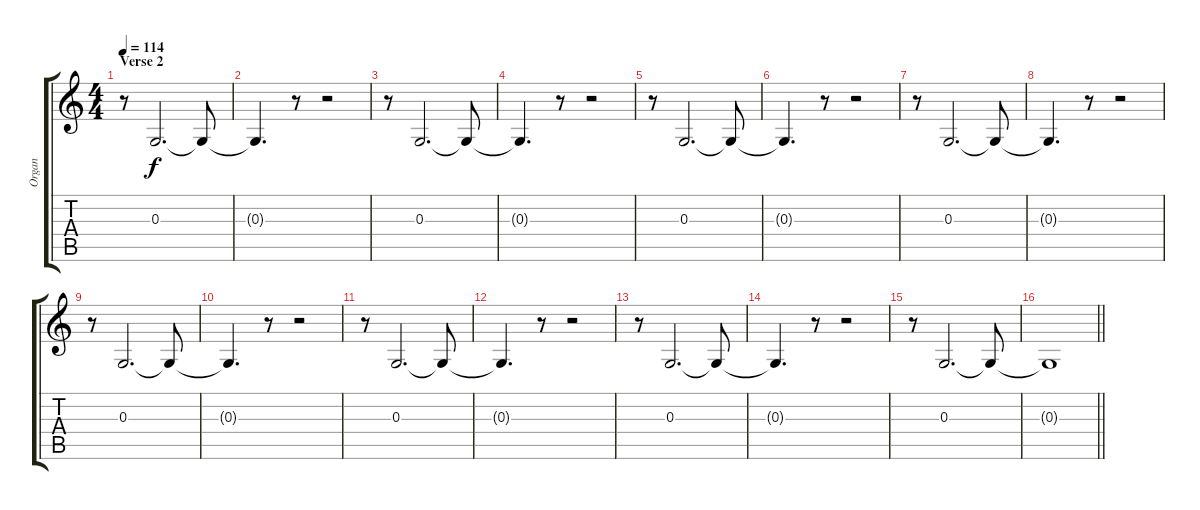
\track ("Organ" "Organ") {instrument drawbarorgan}
\staff {score tabs}
\tuning (E4 B3 G3 D3 A2 E2) {hide}
\ts (4 4)
\section ("" "Verse 2")
\tempo 114
\clef g2
\ks c
r.8{dy f volume 4} 0.3.2{d volume 7} 0.3{t}.8 |
0.3{t}.4{d} r.8 r.2 |
r.8{volume 4} 0.3.2{d volume 7} 0.3{t}.8 |
0.3{t}.4{d} r.8 r.2 |
r.8{volume 4} 0.3.2{d volume 7} 0.3{t}.8 |
0.3{t}.4{d} r.8 r.2 |
r.8{volume 4} 0.3.2{d volume 7} 0.3{t}.8 |
0.3{t}.4{d} r.8 r.2 |
r.8{volume 4} 0.3.2{d volume 7} 0.3{t}.8 |
0.3{t}.4{d} r.8 r.2 |
r.8{volume 4} 0.3.2{d volume 7} 0.3{t}.8 |
0.3{t}.4{d} r.8 r.2 |
r.8{volume 4} 0.3.2{d volume 7} 0.3{t}.8 |
0.3{t}.4{d} r.8 r.2 |
r.8{volume 4} 0.3.2{d volume 7} 0.3{t}.8 |
\barLineRight lightlight
0.3{t}.1
